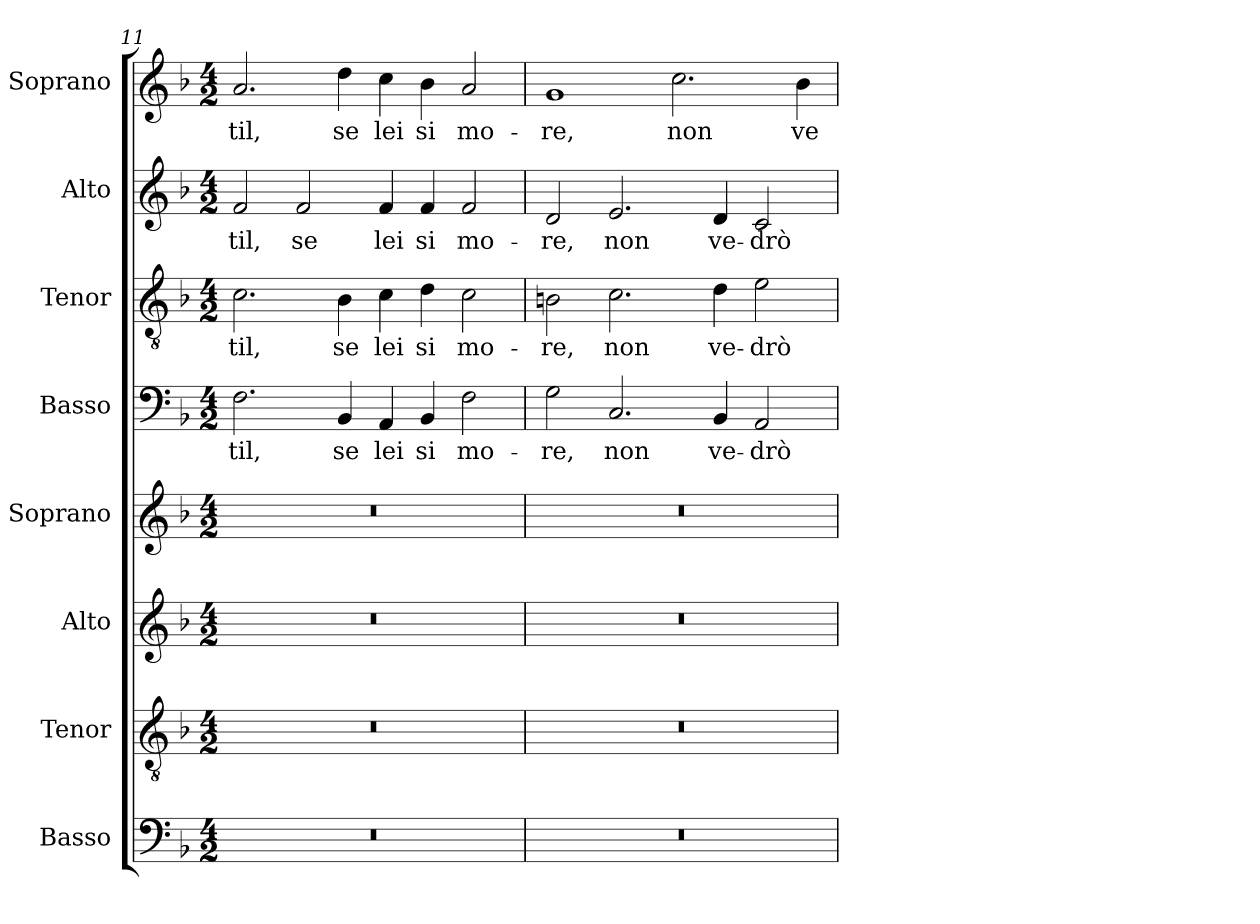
**kern	**kern	**kern	**kern	**kern	**text	**kern	**text	**kern	**text	**kern	**text
*part8	*part7	*part6	*part5	*part4	*part4	*part3	*part3	*part2	*part2	*part1	*part1
*staff8	*staff7	*staff6	*staff5	*staff4	*staff4	*staff3	*staff3	*staff2	*staff2	*staff1	*staff1
*I"Basso	*I"Tenor	*I"Alto	*I"Soprano	*I"Basso	*	*I"Tenor	*	*I"Alto	*	*I"Soprano	*
*	*I'T.	*I'A.	*I'Sop.	*	*	*I'T.	*	*I'A.	*	*I'Sop.	*
*clefF4	*clefGv2	*clefG2	*clefG2	*clefF4	*	*clefGv2	*	*clefG2	*	*clefG2	*
*	*ITrd7c12	*	*	*	*	*ITrd7c12	*	*	*	*	*
*k[b-]	*k[b-]	*k[b-]	*k[b-]	*k[b-]	*	*k[b-]	*	*k[b-]	*	*k[b-]	*
*F:	*F:	*F:	*F:	*F:	*	*F:	*	*F:	*	*F:	*
*M4/2	*M4/2	*M4/2	*M4/2	*M4/2	*	*M4/2	*	*M4/2	*	*M4/2	*
=11	=11	=11	=11	=11	=11	=11	=11	=11	=11	=11	=11
!LO:N:vis=1	!LO:N:vis=1	!LO:N:vis=1	!LO:N:vis=1	!	!	!	!	!	!	!	!
!	!	!	!	!	!LO:LY:b:color=#000000	!	!	!	!	!	!
!	!	!	!	!	!	!	!LO:LY:b:color=#000000	!	!	!	!
!	!	!	!	!	!	!	!	!	!LO:LY:b:color=#000000	!	!
!	!	!	!	!	!	!	!	!	!	!	!LO:LY:b:color=#000000
0r	0r	0r	0r	2.Fi\	-til,	2.Ci\	-til,	2fi/	-til,	2.ai/	-til,
!	!	!	!	!	!	!	!	!	!LO:LY:b:color=#000000	!	!
.	.	.	.	.	.	.	.	2fi/	se	.	.
!	!	!	!	!	!LO:LY:b:color=#000000	!	!	!	!	!	!
!	!	!	!	!	!	!	!LO:LY:b:color=#000000	!	!	!	!
!	!	!	!	!	!	!	!	!	!	!	!LO:LY:b:color=#000000
.	.	.	.	4BB-i/	se	4BB-i\	se	.	.	4ddi\	se
!	!	!	!	!	!LO:LY:b:color=#000000	!	!	!	!	!	!
!	!	!	!	!	!	!	!LO:LY:b:color=#000000	!	!	!	!
!	!	!	!	!	!	!	!	!	!LO:LY:b:color=#000000	!	!
!	!	!	!	!	!	!	!	!	!	!	!LO:LY:b:color=#000000
.	.	.	.	4AAi/	lei	4Ci\	lei	4fi/	lei	4cci\	lei
!	!	!	!	!	!LO:LY:b:color=#000000	!	!	!	!	!	!
!	!	!	!	!	!	!	!LO:LY:b:color=#000000	!	!	!	!
!	!	!	!	!	!	!	!	!	!LO:LY:b:color=#000000	!	!
!	!	!	!	!	!	!	!	!	!	!	!LO:LY:b:color=#000000
.	.	.	.	4BB-i/	si	4Di\	si	4fi/	si	4b-i\	si
!	!	!	!	!	!LO:LY:b:color=#000000	!	!	!	!	!	!
!	!	!	!	!	!	!	!LO:LY:b:color=#000000	!	!	!	!
!	!	!	!	!	!	!	!	!	!LO:LY:b:color=#000000	!	!
!	!	!	!	!	!	!	!	!	!	!	!LO:LY:b:color=#000000
.	.	.	.	2Fi\	mo-	2Ci\	mo-	2fi/	mo-	2ai/	mo-
!!LO:PB:g=z
=12	=12	=12	=12	=12	=12	=12	=12	=12	=12	=12	=12
!LO:N:vis=1	!LO:N:vis=1	!LO:N:vis=1	!LO:N:vis=1	!	!	!	!	!	!	!	!
!	!	!	!	!	!LO:LY:b:color=#000000	!	!	!	!	!	!
!	!	!	!	!	!	!	!LO:LY:b:color=#000000	!	!	!	!
!	!	!	!	!	!	!	!	!	!LO:LY:b:color=#000000	!	!
!	!	!	!	!	!	!	!	!	!	!	!LO:LY:b:color=#000000
0r	0r	0r	0r	2Gi\	-re,	2BBni\	-re,	2di/	-re,	1gi	-re,
!	!	!	!	!	!LO:LY:b:color=#000000	!	!	!	!	!	!
!	!	!	!	!	!	!	!LO:LY:b:color=#000000	!	!	!	!
!	!	!	!	!	!	!	!	!	!LO:LY:b:color=#000000	!	!
.	.	.	.	2.Ci/	non	2.Ci\	non	2.ei/	non	.	.
!	!	!	!	!	!	!	!	!	!	!	!LO:LY:b:color=#000000
.	.	.	.	.	.	.	.	.	.	2.cci\	non
!	!	!	!	!	!LO:LY:b:color=#000000	!	!	!	!	!	!
!	!	!	!	!	!	!	!LO:LY:b:color=#000000	!	!	!	!
!	!	!	!	!	!	!	!	!	!LO:LY:b:color=#000000	!	!
.	.	.	.	4BB-i/	ve-	4Di\	ve-	4di/	ve-	.	.
!	!	!	!	!	!LO:LY:b:color=#000000	!	!	!	!	!	!
!	!	!	!	!	!	!	!LO:LY:b:color=#000000	!	!	!	!
!	!	!	!	!	!	!	!	!	!LO:LY:b:color=#000000	!	!
.	.	.	.	2AAi/	-drò	2Ei\	-drò	2ci/	-drò	.	.
!	!	!	!	!	!	!	!	!	!	!	!LO:LY:b:color=#000000
.	.	.	.	.	.	.	.	.	.	4b-i\	ve-
=	=	=	=	=	=	=	=	=	=	=	=
*-	*-	*-	*-	*-	*-	*-	*-	*-	*-	*-	*-
